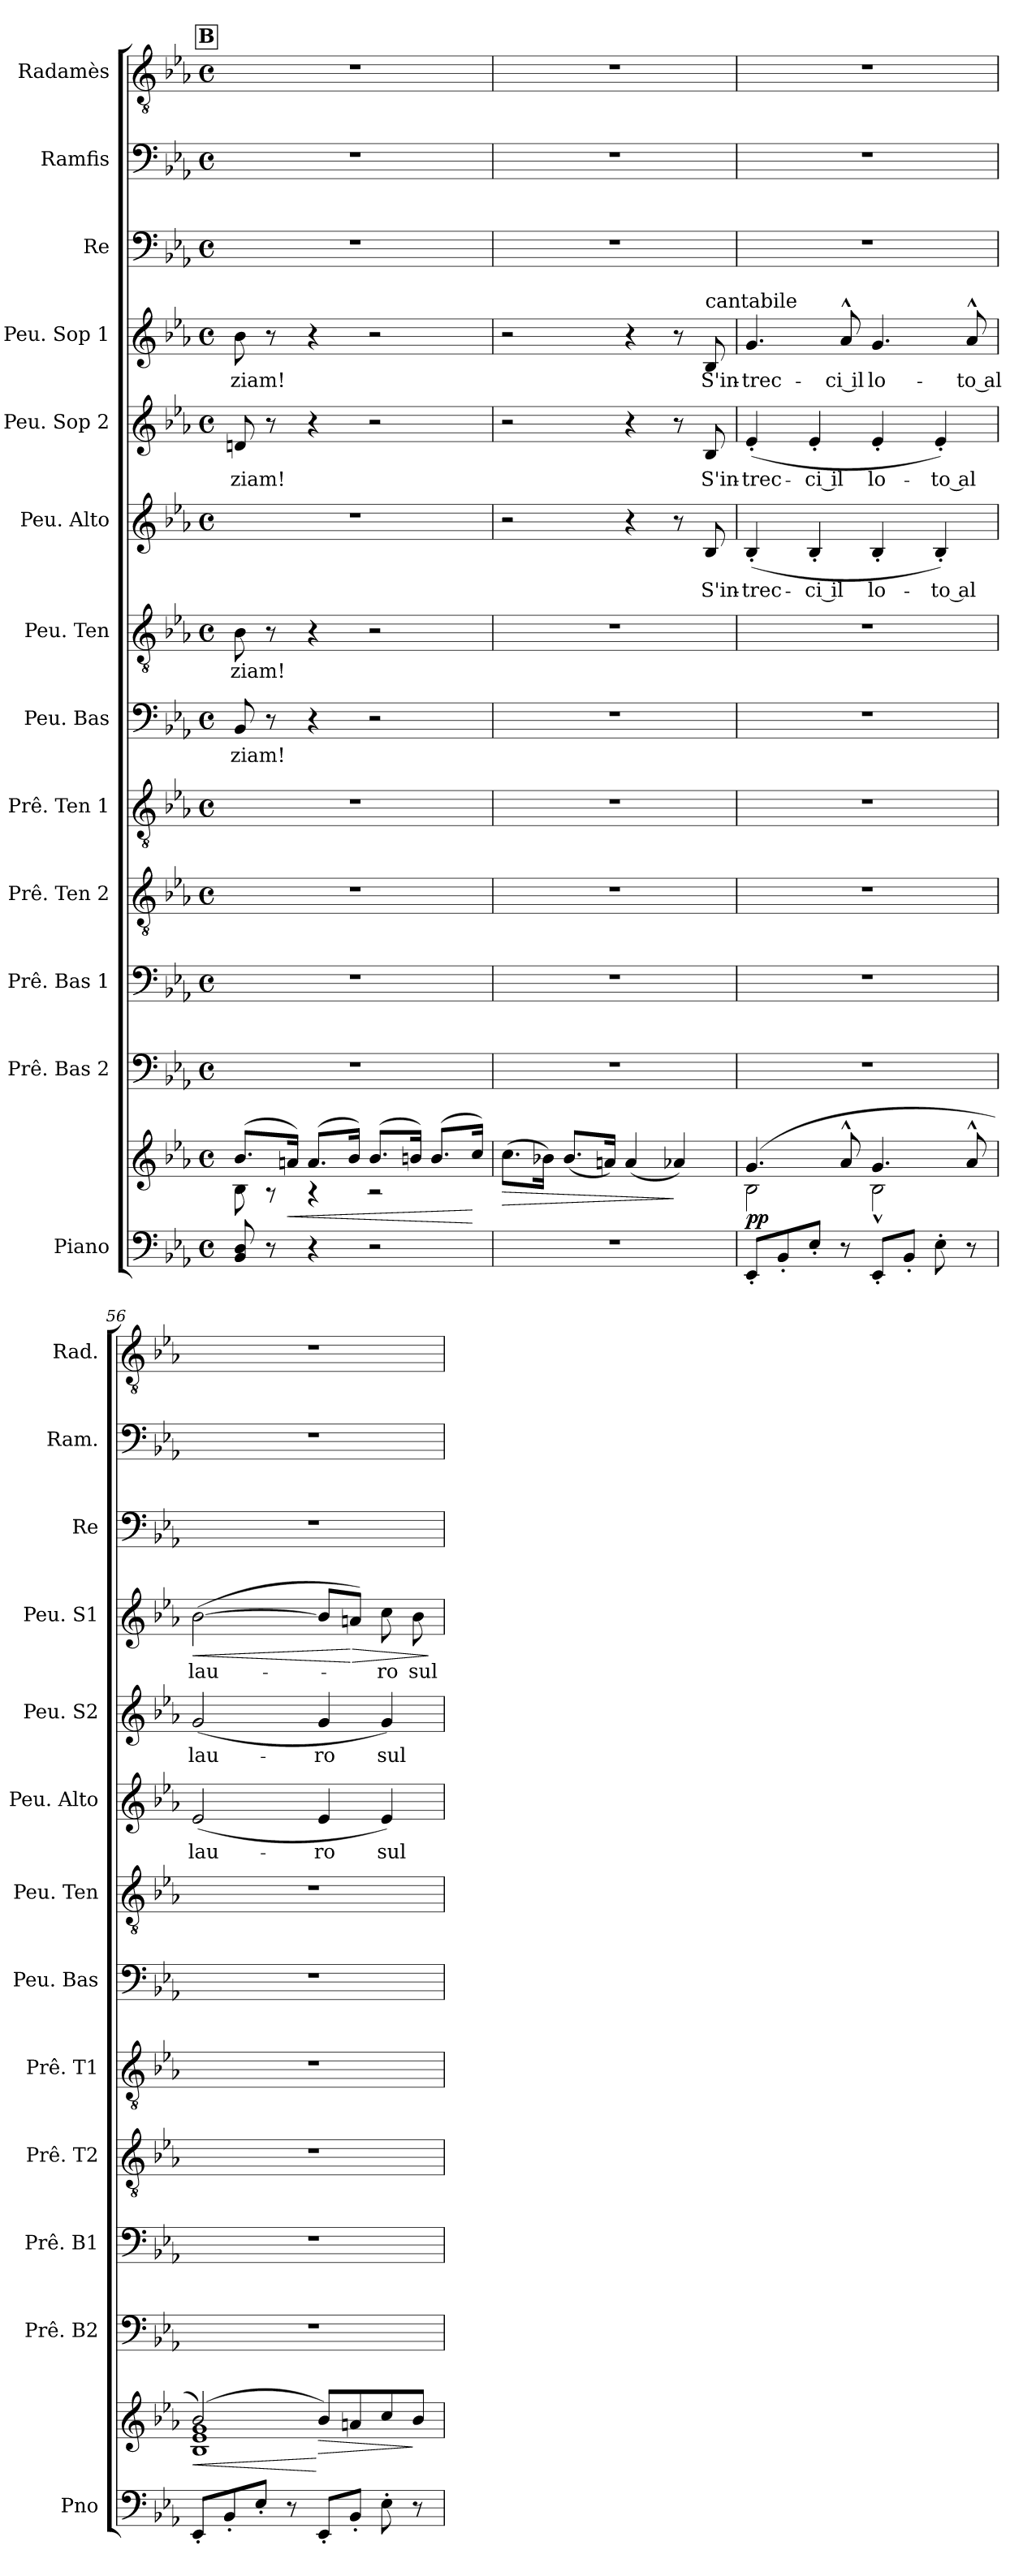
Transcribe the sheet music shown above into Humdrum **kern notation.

**kern	**kern	**dynam	**kern	**kern	**kern	**kern	**kern	**text	**kern	**text	**kern	**text	**kern	**text	**kern	**text	**dynam	**kern	**kern	**kern
*part13	*part13	*part13	*part12	*part11	*part10	*part9	*part8	*part8	*part7	*part7	*part6	*part6	*part5	*part5	*part4	*part4	*part4	*part3	*part2	*part1
*staff14	*staff13	*staff13/14	*staff12	*staff11	*staff10	*staff9	*staff8	*staff8	*staff7	*staff7	*staff6	*staff6	*staff5	*staff5	*staff4	*staff4	*staff4	*staff3	*staff2	*staff1
*I"Piano	*	*	*I"Prê. Bas 2	*I"Prê. Bas 1	*I"Prê. Ten 2	*I"Prê. Ten 1	*I"Peu. Bas	*	*I"Peu. Ten	*	*I"Peu. Alto	*	*I"Peu. Sop 2	*	*I"Peu. Sop 1	*	*	*I"Re	*I"Ramfis	*I"Radamès
*I'Pno	*	*	*I'Prê. B2	*I'Prê. B1	*I'Prê. T2	*I'Prê. T1	*I'Peu. Bas	*	*I'Peu. Ten	*	*I'Peu. Alto	*	*I'Peu. S2	*	*I'Peu. S1	*	*	*I'Re	*I'Ram.	*I'Rad.
*clefF4	*clefG2	*	*clefF4	*clefF4	*clefGv2	*clefGv2	*clefF4	*	*clefGv2	*	*clefG2	*	*clefG2	*	*clefG2	*	*	*clefF4	*clefF4	*clefGv2
*k[b-e-a-]	*k[b-e-a-]	*	*k[b-e-a-]	*k[b-e-a-]	*k[b-e-a-]	*k[b-e-a-]	*k[b-e-a-]	*	*k[b-e-a-]	*	*k[b-e-a-]	*	*k[b-e-a-]	*	*k[b-e-a-]	*	*	*k[b-e-a-]	*k[b-e-a-]	*k[b-e-a-]
*M4/4	*M4/4	*	*M4/4	*M4/4	*M4/4	*M4/4	*M4/4	*	*M4/4	*	*M4/4	*	*M4/4	*	*M4/4	*	*	*M4/4	*M4/4	*M4/4
*met(c)	*met(c)	*	*met(c)	*met(c)	*met(c)	*met(c)	*met(c)	*	*met(c)	*	*met(c)	*	*met(c)	*	*met(c)	*	*	*met(c)	*met(c)	*met(c)
*MM100	*MM100	*	*MM100	*MM100	*MM100	*MM100	*MM100	*	*MM100	*	*MM100	*	*MM100	*	*MM100	*	*	*MM100	*MM100	*MM100
!!LO:REH:place=s1:a:fs=18:t=B
=53	=53	=53	=53	=53	=53	=53	=53	=53	=53	=53	=53	=53	=53	=53	=53	=53	=53	=53	=53	=53
*	*^	*	*	*	*	*	*	*	*	*	*	*	*	*	*	*	*	*	*	*
!	!	!	!	!	!	!	!	!	!LO:LY:b:color=#0055FF	!	!LO:LY:b:color=#AA0000	!	!	!	!LO:LY:b:color=#0055FF	!	!LO:LY:b:color=#0055FF	!	!	!	!
8BB-/ 8D/	(>8.b-/L	8B-\	.	1r	1r	1r	1r	8BB-/	-ziam!	8B-\	-ziam!	1r	.	8dn/	-ziam!	8b-\	-ziam!	.	1r	1r	1r
8r	.	8r	.	.	.	.	.	8r	.	8r	.	.	.	8r	.	8r	.	.	.	.	.
!	!	!	!LO:HP:b	!	!	!	!	!	!	!	!	!	!	!	!	!	!	!	!	!	!
.	16an/Jk)	.	<	.	.	.	.	.	.	.	.	.	.	.	.	.	.	.	.	.	.
4r	(>8.a/L	4r	.	.	.	.	.	4r	.	4r	.	.	.	4r	.	4r	.	.	.	.	.
.	16b-/Jk)	.	.	.	.	.	.	.	.	.	.	.	.	.	.	.	.	.	.	.	.
2r	(>8.b-/L	2r	.	.	.	.	.	2r	.	2r	.	.	.	2r	.	2r	.	.	.	.	.
.	16bn/Jk)	.	.	.	.	.	.	.	.	.	.	.	.	.	.	.	.	.	.	.	.
.	(>8.b/L	.	.	.	.	.	.	.	.	.	.	.	.	.	.	.	.	.	.	.	.
.	16cc/Jk)	.	[	.	.	.	.	.	.	.	.	.	.	.	.	.	.	.	.	.	.
*	*v	*v	*	*	*	*	*	*	*	*	*	*	*	*	*	*	*	*	*	*	*
=54	=54	=54	=54	=54	=54	=54	=54	=54	=54	=54	=54	=54	=54	=54	=54	=54	=54	=54	=54	=54
!	!	!LO:HP:b	!	!	!	!	!	!	!	!	!	!	!	!	!	!	!	!	!	!
1r	(>8.cc\L	>	1r	1r	1r	1r	1r	.	1r	.	2r	.	2r	.	2r	.	.	1r	1r	1r
.	16b-X\Jk)	.	.	.	.	.	.	.	.	.	.	.	.	.	.	.	.	.	.	.
.	(<8.b-/L	.	.	.	.	.	.	.	.	.	.	.	.	.	.	.	.	.	.	.
.	16an/Jk)	.	.	.	.	.	.	.	.	.	.	.	.	.	.	.	.	.	.	.
.	(<4a/	.	.	.	.	.	.	.	.	.	4r	.	4r	.	4r	.	.	.	.	.
.	4a-X/)	]	.	.	.	.	.	.	.	.	8r	.	8r	.	8r	.	.	.	.	.
!	!	!	!	!	!	!	!	!	!	!	!	!	!	!	!LO:TX:a:t=cantabile	!	!	!	!	!
!	!	!	!	!	!	!	!	!	!	!	!	!LO:LY:b:color=#0055FF	!	!LO:LY:b:color=#0055FF	!	!LO:LY:b:color=#0055FF	!	!	!	!
.	.	.	.	.	.	.	.	.	.	.	8B-/	S'in-	8B-/	S'in-	8B-/	S'in-	.	.	.	.
!!LO:PB:g=z
=55	=55	=55	=55	=55	=55	=55	=55	=55	=55	=55	=55	=55	=55	=55	=55	=55	=55	=55	=55	=55
*	*^	*	*	*	*	*	*	*	*	*	*	*	*	*	*	*	*	*	*	*
!	!	!	!LO:DY:a=2	!	!	!	!	!	!	!	!	!	!LO:LY:b:color=#0055FF	!	!LO:LY:b:color=#0055FF	!	!LO:LY:b:color=#0055FF	!	!	!	!
!	!	!	!LO:DY:n=1:a	!	!	!	!	!	!	!	!	!	!	!	!	!	!	!	!	!	!
8EE-'/L	(>4.g/	2B-\	p p	1r	1r	1r	1r	1r	.	1r	.	(<4B-'/	-trec-	(<4e-'/	-trec-	4.g/	-trec-	.	1r	1r	1r
8BB-'/	.	.	.	.	.	.	.	.	.	.	.	.	.	.	.	.	.	.	.	.	.
!	!	!	!	!	!	!	!	!	!	!	!	!	!LO:LY:b:color=#0055FF	!	!LO:LY:b:color=#0055FF	!	!	!	!	!	!
8E-'/J	.	.	.	.	.	.	.	.	.	.	.	4B-'/	ci il	4e-'/	ci il	.	.	.	.	.	.
!	!	!	!	!	!	!	!	!	!	!	!	!	!	!	!	!	!LO:LY:b:color=#0055FF	!	!	!	!
8r	8a-^^/	.	.	.	.	.	.	.	.	.	.	.	.	.	.	8a-^^/	ci il	.	.	.	.
!	!	!	!	!	!	!	!	!	!	!	!	!	!LO:LY:b:color=#0055FF	!	!LO:LY:b:color=#0055FF	!	!LO:LY:b:color=#0055FF	!	!	!	!
8EE-'/L	4.g/	2B-^^\	.	.	.	.	.	.	.	.	.	4B-'/	lo-	4e-'/	lo-	4.g/	lo-	.	.	.	.
8BB-'/J	.	.	.	.	.	.	.	.	.	.	.	.	.	.	.	.	.	.	.	.	.
!	!	!	!	!	!	!	!	!	!	!	!	!	!LO:LY:b:color=#0055FF	!	!LO:LY:b:color=#0055FF	!	!	!	!	!	!
8E-'\	.	.	.	.	.	.	.	.	.	.	.	4B-'/)	to al	4e-'/)	to al	.	.	.	.	.	.
!	!	!	!	!	!	!	!	!	!	!	!	!	!	!	!	!	!LO:LY:b:color=#0055FF	!	!	!	!
8r	8a-^^/	.	.	.	.	.	.	.	.	.	.	.	.	.	.	8a-^^/	to al	.	.	.	.
=56	=56	=56	=56	=56	=56	=56	=56	=56	=56	=56	=56	=56	=56	=56	=56	=56	=56	=56	=56	=56	=56
!	!	!	!LO:HP:b	!	!	!	!	!	!	!	!	!	!LO:LY:b:color=#0055FF	!	!LO:LY:b:color=#0055FF	!	!LO:LY:b:color=#0055FF	!LO:HP:b	!	!	!
8EE-'/L	(>2b-/)	1B- 1e- 1g	<	1r	1r	1r	1r	1r	.	1r	.	(<2e-/	lau-	(<2g/	lau-	(>[2b-\	lau-	<	1r	1r	1r
8BB-'/	.	.	.	.	.	.	.	.	.	.	.	.	.	.	.	.	.	.	.	.	.
8E-'/J	.	.	.	.	.	.	.	.	.	.	.	.	.	.	.	.	.	.	.	.	.
8r	.	.	.	.	.	.	.	.	.	.	.	.	.	.	.	.	.	.	.	.	.
!	!	!	!LO:HP:n=1:b	!	!	!	!	!	!	!	!	!	!LO:LY:b:color=#0055FF	!	!LO:LY:b:color=#0055FF	!	!	!	!	!	!
8EE-'/L	8b-/L)	.	[ >	.	.	.	.	.	.	.	.	4e-/	-ro	4g/	-ro	8b-/L]	.	.	.	.	.
!	!	!	!	!	!	!	!	!	!	!	!	!	!	!	!	!	!	!LO:HP:n=1:b	!	!	!
8BB-'/J	8an/	.	.	.	.	.	.	.	.	.	.	.	.	.	.	8an/J)	.	[ >	.	.	.
!	!	!	!	!	!	!	!	!	!	!	!	!	!LO:LY:b:color=#0055FF	!	!LO:LY:b:color=#0055FF	!	!LO:LY:b:color=#0055FF	!	!	!	!
8E-'\	8cc/	.	.	.	.	.	.	.	.	.	.	4e-/)	sul	4g/)	sul	8cc\	-ro	.	.	.	.
!	!	!	!	!	!	!	!	!	!	!	!	!	!	!	!	!	!LO:LY:b:color=#0055FF	!	!	!	!
8r	8b-/J	.	]	.	.	.	.	.	.	.	.	.	.	.	.	8b-\	sul	.	.	.	.
*	*v	*v	*	*	*	*	*	*	*	*	*	*	*	*	*	*	*	*	*	*	*
.	.	.	.	.	.	.	.	.	.	.	.	.	.	.	.	.	]	.	.	.
=	=	=	=	=	=	=	=	=	=	=	=	=	=	=	=	=	=	=	=	=
*-	*-	*-	*-	*-	*-	*-	*-	*-	*-	*-	*-	*-	*-	*-	*-	*-	*-	*-	*-	*-
